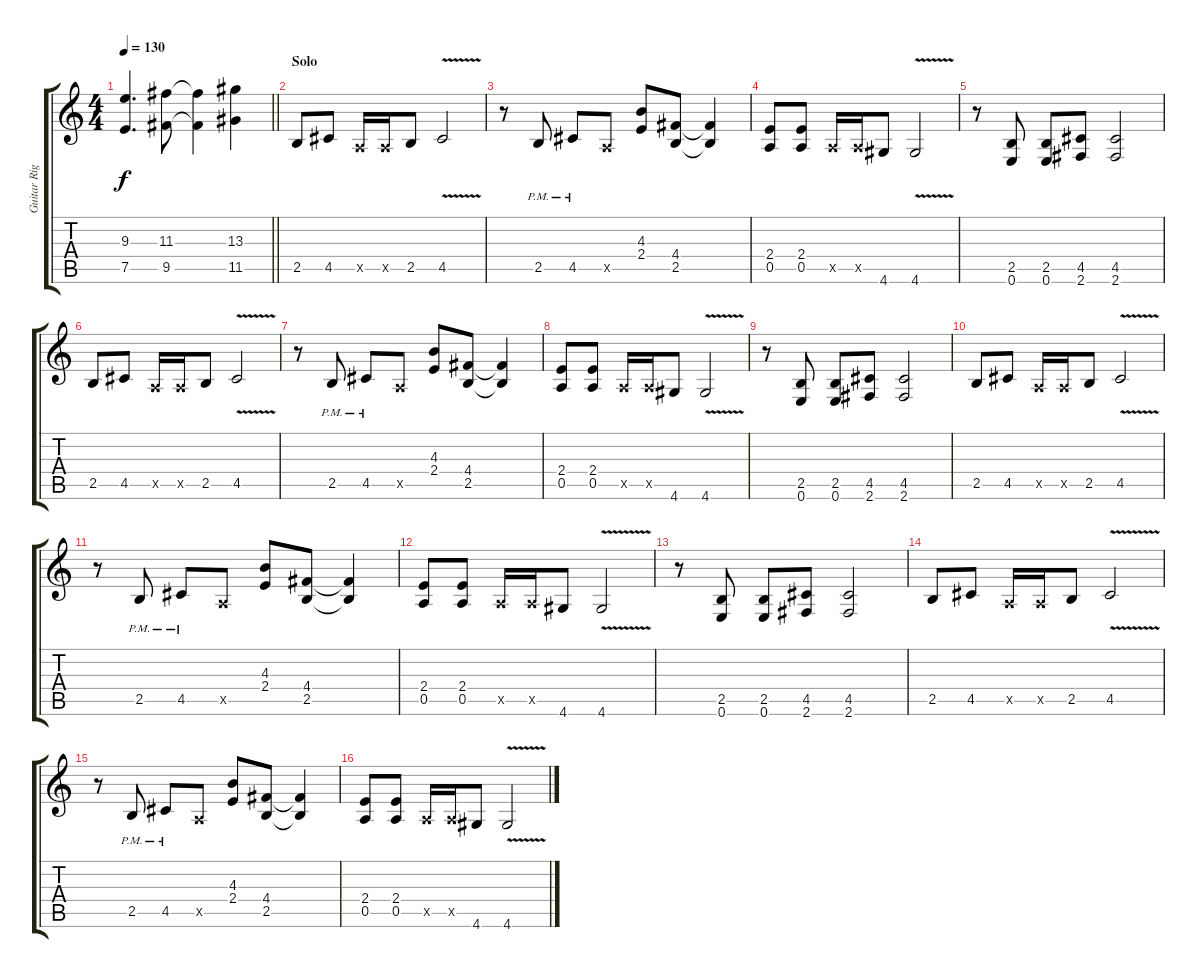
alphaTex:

\track ("Guitar Right" "Guitar Rig") {instrument overdrivenguitar}
\staff {score tabs}
\tuning (E4 B3 G3 D3 A2 E2) {hide}
\ts (4 4)
\tempo 130
\clef g2
\barLineRight lightlight
\ks c
(9.3 7.5).4{d dy f} (11.3 9.5).8 (11.3{t} 9.5{t}).4 (13.3 11.5).4 |
\section ("" "Solo")
2.5.8 4.5.8 0.5{x}.16 0.5{x}.16 2.5.8 4.5{v}.2 |
r.8 2.5{pm}.8 4.5{pm}.8 0.5{x}.8 (4.3 2.4).8 (4.4 2.5).8 (4.4{t} 2.5{t}).4 |
(2.4 0.5).8 (2.4 0.5).8 0.5{x}.16 0.5{x}.16 4.6.8 4.6{v}.2 |
r.8 (2.5 0.6).8 (2.5 0.6).8 (4.5 2.6).8 (4.5 2.6).2 |
2.5.8 4.5.8 0.5{x}.16 0.5{x}.16 2.5.8 4.5{v}.2 |
r.8 2.5{pm}.8 4.5{pm}.8 0.5{x}.8 (4.3 2.4).8 (4.4 2.5).8 (4.4{t} 2.5{t}).4 |
(2.4 0.5).8 (2.4 0.5).8 0.5{x}.16 0.5{x}.16 4.6.8 4.6{v}.2 |
r.8 (2.5 0.6).8 (2.5 0.6).8 (4.5 2.6).8 (4.5 2.6).2 |
2.5.8 4.5.8 0.5{x}.16 0.5{x}.16 2.5.8 4.5{v}.2 |
r.8 2.5{pm}.8 4.5{pm}.8 0.5{x}.8 (4.3 2.4).8 (4.4 2.5).8 (4.4{t} 2.5{t}).4 |
(2.4 0.5).8 (2.4 0.5).8 0.5{x}.16 0.5{x}.16 4.6.8 4.6{v}.2 |
r.8 (2.5 0.6).8 (2.5 0.6).8 (4.5 2.6).8 (4.5 2.6).2 |
2.5.8 4.5.8 0.5{x}.16 0.5{x}.16 2.5.8 4.5{v}.2 |
r.8 2.5{pm}.8 4.5{pm}.8 0.5{x}.8 (4.3 2.4).8 (4.4 2.5).8 (4.4{t} 2.5{t}).4 |
(2.4 0.5).8 (2.4 0.5).8 0.5{x}.16 0.5{x}.16 4.6.8 4.6{v}.2
